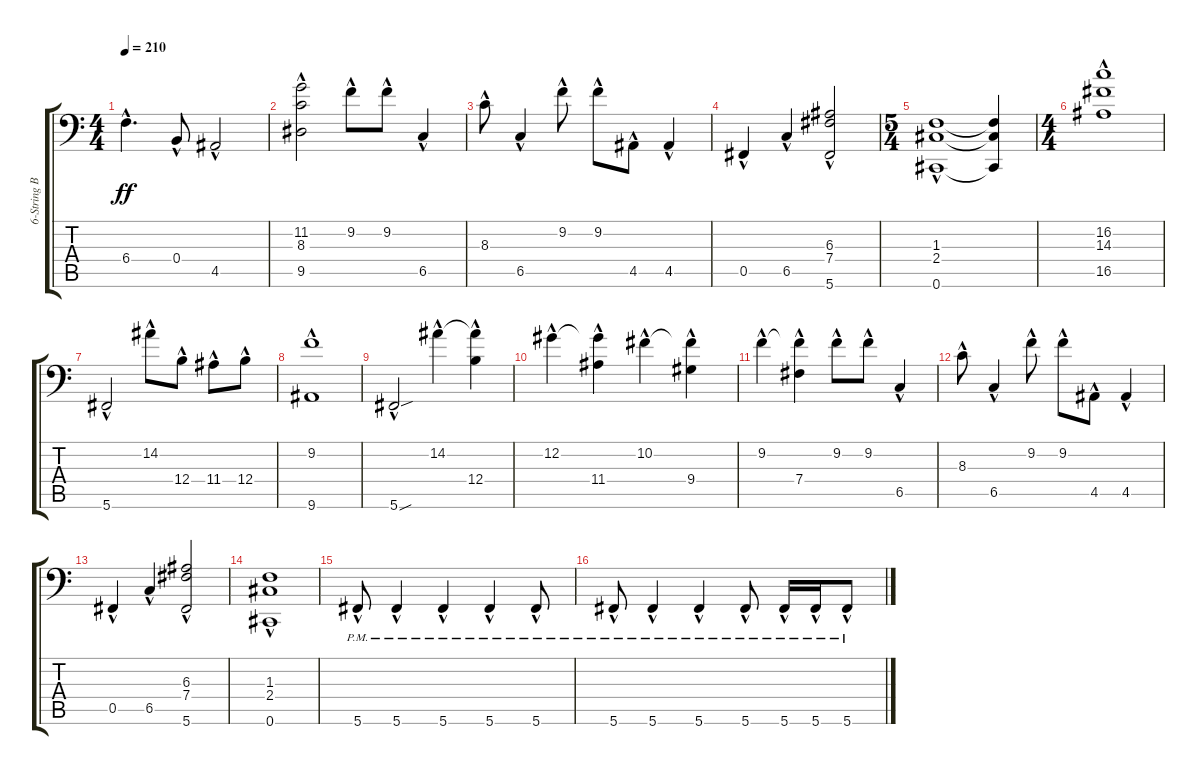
\track ("6-String Bass" "6-String B") {instrument electricbassfinger}
\staff {score tabs}
\tuning (Db3 Ab2 E2 B1 Gb1 Db1) {hide}
\ts (4 4)
\tempo 210
\clef f4
\ks c
6.4{hac}.4{d dy ff} 0.4{hac}.8 4.5{hac}.2 |
(11.2{hac} 8.3{hac} 9.5{hac}).2 9.2{hac}.8 9.2{hac}.8 6.5{hac}.4 |
8.3{hac}.8 6.5{hac}.4 9.2{hac}.8 9.2{hac}.8 4.5{hac}.8 4.5{hac}.4 |
0.5{hac}.4 6.5{hac}.4 (6.3{hac} 7.4{hac} 5.6{hac}).2 |
\ts (5 4)
(1.3{hac} 2.4{hac} 0.6{hac}).1 (1.3{t} 2.4{t} 0.6{t}).4 |
\ts (4 4)
(16.2{hac} 14.3{hac} 16.5{hac}).1 |
5.6{hac}.2 14.2{hac}.8 12.4{hac}.8 11.4{hac}.8 12.4{hac}.8 |
(9.2{hac} 9.6{hac}).1 |
5.6{sou hac}.2 14.2{hac}.4 (14.2{hac t} 12.4{hac}).4 |
12.2{hac}.4 (12.2{hac t} 11.4{hac}).4 10.2{hac}.4 (10.2{hac t} 9.4{hac}).4 |
9.2{hac}.4 (9.2{hac t} 7.4{hac}).4 9.2{hac}.8 9.2{hac}.8 6.5{hac}.4 |
8.3{hac}.8 6.5{hac}.4 9.2{hac}.8 9.2{hac}.8 4.5{hac}.8 4.5{hac}.4 |
0.5{hac}.4 6.5{hac}.4 (6.3{hac} 7.4{hac} 5.6{hac}).2 |
(1.3{hac} 2.4{hac} 0.6{hac}).1 |
5.6{hac pm}.8 5.6{hac pm}.4 5.6{hac pm}.4 5.6{hac pm}.4 5.6{hac pm}.8 |
5.6{hac pm}.8 5.6{hac pm}.4 5.6{hac pm}.4 5.6{hac pm}.8 5.6{hac pm}.16 5.6{hac pm}.16 5.6{hac pm}.8
